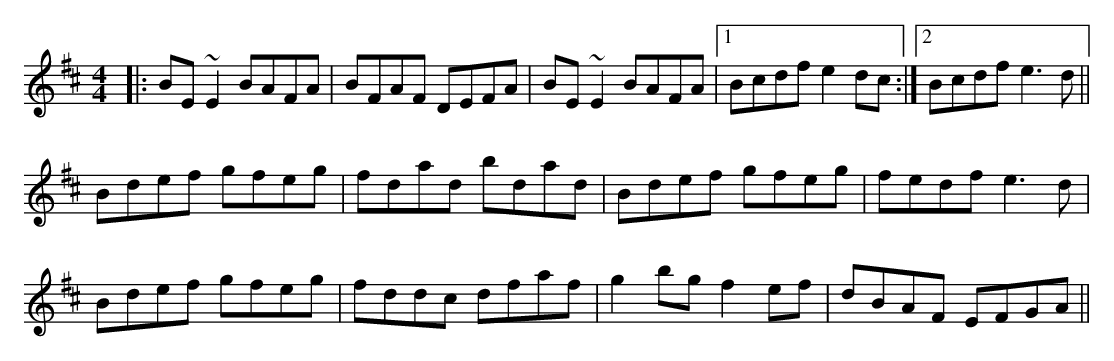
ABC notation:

X:1
M:4/4
K:Edor
|:BE~E2 BAFA|BFAF DEFA|BE~E2 BAFA|1 Bcdf e2dc:|2 Bcdf e3d||
Bdef gfeg|fdad bdad|Bdef gfeg|fedf e3d|
Bdef gfeg|fddc dfaf|g2bg f2ef|dBAF EFGA||
